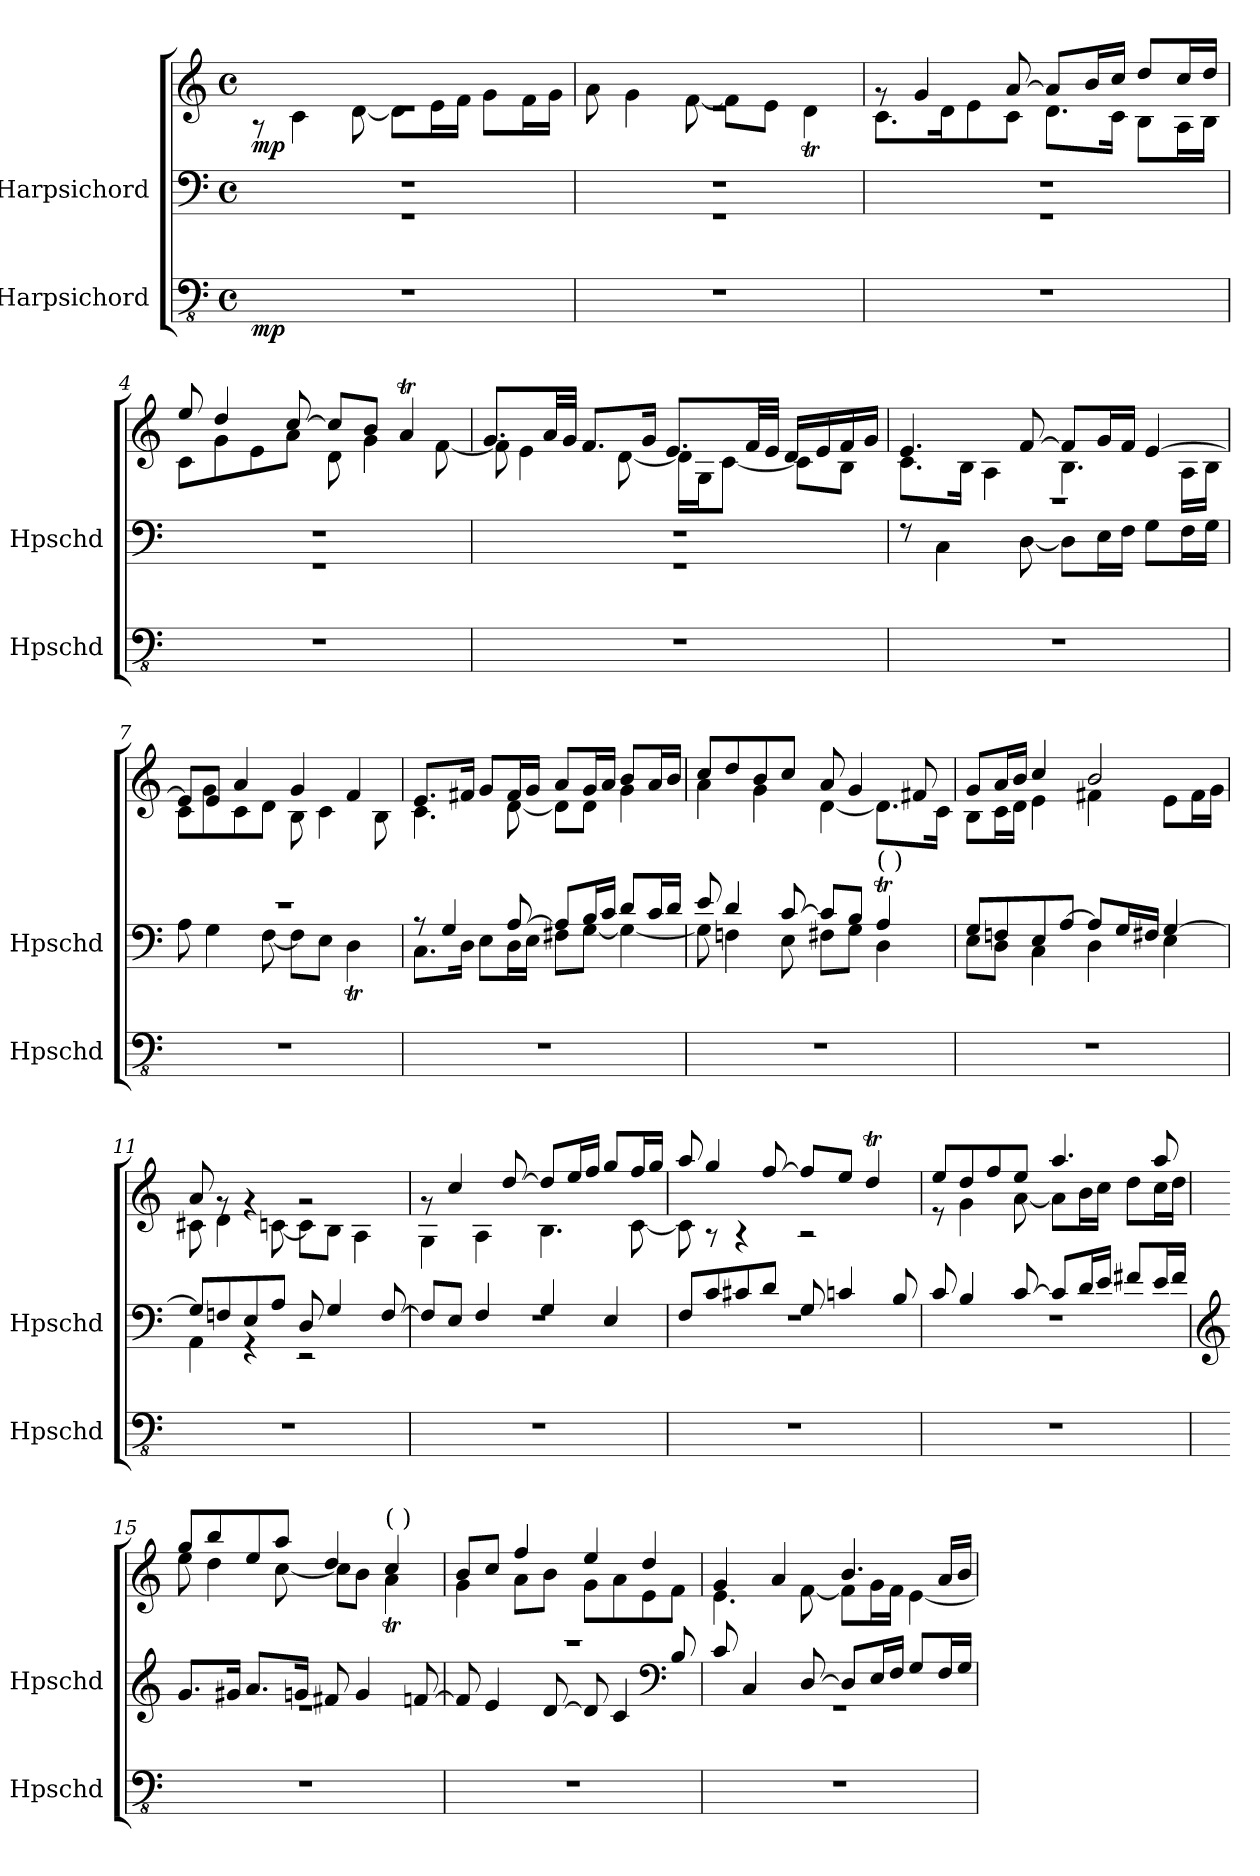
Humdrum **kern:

**kern	**dynam	**kern	**kern	**dynam
*part2	*part2	*part1	*part1	*part1
*staff3	*staff3	*staff2	*staff1	*staff1/2
*I"Harpsichord	*	*I"Harpsichord	*	*
*I'Hpschd	*	*I'Hpschd	*	*
*clefFv4	*	*clefF4	*clefG2	*
*k[]	*	*k[]	*k[]	*
*M4/4	*	*M4/4	*M4/4	*
*met(c)	*	*met(c)	*met(c)	*
*MM80	*	*MM80	*MM80	*
=1	=1	=1	=1	=1
*	*	*^	*^	*
!	!LO:DY:b	!	!	!	!	!LO:DY:b
1r	mp	1rGG	1rF	1re	8r	mp
.	.	.	.	.	4c\	.
.	.	.	.	.	[8d\	.
.	.	.	.	.	8d\L]	.
.	.	.	.	.	16e\L	.
.	.	.	.	.	16f\JJ	.
.	.	.	.	.	8g\L	.
.	.	.	.	.	16f\L	.
.	.	.	.	.	16g\JJ	.
=2	=2	=2	=2	=2	=2	=2
1r	.	1rGG	1rF	1re	8a\	.
.	.	.	.	.	4g\	.
.	.	.	.	.	[8f\	.
.	.	.	.	.	8f\L]	.
.	.	.	.	.	8e\J	.
.	.	.	.	.	4dT\	.
=3	=3	=3	=3	=3	=3	=3
1r	.	1rGG	1rF	8rg	8.c\L	.
.	.	.	.	4g/	.	.
.	.	.	.	.	16d\K	.
.	.	.	.	.	8e\	.
.	.	.	.	[8a/	8c\J	.
.	.	.	.	8a/L]	8.d\L	.
.	.	.	.	16b/L	.	.
.	.	.	.	16cc/JJ	16c\Jk	.
.	.	.	.	8dd/L	8B\L	.
.	.	.	.	16cc/L	16A\L	.
.	.	.	.	16dd/JJ	16B\JJ	.
=4	=4	=4	=4	=4	=4	=4
1r	.	1rGG	1rF	8ee/	8c\L	.
.	.	.	.	4dd/	8g\	.
.	.	.	.	.	8e\	.
.	.	.	.	[8cc/	8a\J	.
.	.	.	.	8cc/L]	8d\	.
.	.	.	.	8b/J	4g\	.
.	.	.	.	4aT/	.	.
.	.	.	.	.	[8f\	.
!!LO:LB:g=z	!!
=5	=5	=5	=5	=5	=5	=5
1r	.	1rGG	1rF	8.g/L	8f\]	.
.	.	.	.	.	4e\	.
.	.	.	.	32a/LL	.	.
.	.	.	.	32g/JJJ	.	.
.	.	.	.	8.f/L	.	.
.	.	.	.	.	[8d\	.
.	.	.	.	16g/Jk	.	.
.	.	.	.	8.e/L	16d\LL]	.
.	.	.	.	.	16G\J	.
.	.	.	.	.	[8c\J	.
.	.	.	.	32f/LL	.	.
.	.	.	.	32e/JJJ	.	.
.	.	.	.	16d/LL	8c\L]	.
.	.	.	.	16e/	.	.
.	.	.	.	16f/	8B\J	.
.	.	.	.	16g/JJ	.	.
=6	=6	=6	=6	=6	=6	=6
1r	.	1r	8rF	4.e/	8.c\L	.
.	.	.	4C\	.	.	.
.	.	.	.	.	16B\Jk	.
.	.	.	.	.	4A\	.
.	.	.	[8D\	[8f/	.	.
.	.	.	8D\L]	8f/L]	4.B\	.
.	.	.	16E\L	16g/L	.	.
.	.	.	16F\JJ	16f/JJ	.	.
.	.	.	8G\L	[4e/	.	.
.	.	.	16F\L	.	16A\LL	.
.	.	.	16G\JJ	.	16B\JJ	.
=7	=7	=7	=7	=7	=7	=7
1r	.	1r	8A\	8e/L]	8c\L	.
.	.	.	4G\	8e/J	8g\	.
.	.	.	.	4a/	8c\	.
.	.	.	[8F\	.	8d\J	.
.	.	.	8F\L]	4g/	8B\	.
.	.	.	8E\J	.	4c\	.
.	.	.	4DT\	4f/	.	.
.	.	.	.	.	8B\	.
=8	=8	=8	=8	=8	=8	=8
1r	.	8r	8.C\L	8.e/L	4.c\	.
.	.	4G/	.	.	.	.
.	.	.	16D\Jk	16f#X/Jk	.	.
.	.	.	8E\L	8g/L	.	.
.	.	[8A/	16D\L	16f#/L	[8d\	.
.	.	.	16E\JJ	16g/JJ	.	.
.	.	8A/L]	8F#X\L	8a/L	8d\L]	.
.	.	16B/L	[8G\J	16g/L	8d\J	.
.	.	16c/JJ	.	16a/JJ	.	.
.	.	8d/L	4G\_	8b/L	4g\	.
.	.	16c/L	.	16a/L	.	.
.	.	16d/JJ	.	16b/JJ	.	.
!!LO:LB:g=z	!!
=9	=9	=9	=9	=9	=9	=9
1r	.	8e/	8G\]	8cc/L	4a\	.
.	.	4d/	4Fn\	8dd/	.	.
.	.	.	.	8b/	4g\	.
.	.	[8c/	8E\	8cc/J	.	.
.	.	8c/L]	8F#X\L	8a/	[4d\	.
.	.	8B/J	8G\J	4g/	.	.
!	!	!LO:TX:a:t=(    )	!	!	!	!
.	.	4AT/	4D\	.	8.d\L]	.
.	.	.	.	8f#X/	.	.
.	.	.	.	.	16c\Jk	.
=10	=10	=10	=10	=10	=10	=10
1r	.	8G/L	8E\L	8g/L	8B\L	.
.	.	8Fn/	8D\J	16a/L	16c\L	.
.	.	.	.	16b/JJ	16d\JJ	.
.	.	8E/	4C\	4cc/	4e\	.
.	.	[8A/J	.	.	.	.
.	.	8A/L]	4D\	2b/	4f#X\	.
.	.	16G/L	.	.	.	.
.	.	16F#X/JJ	.	.	.	.
.	.	[4G/	4E\	.	8e\L	.
.	.	.	.	.	16f#\L	.
.	.	.	.	.	16g\JJ	.
=11	=11	=11	=11	=11	=11	=11
1r	.	8G/L]	4AA\	8a/	8c#X\	.
.	.	8Fn/	.	8rg	4d\	.
.	.	8E/	4r	4rg	.	.
.	.	8A/J	.	.	[8cn\	.
.	.	8D/	2r	2rg	8c\L]	.
.	.	4G/	.	.	8B\J	.
.	.	.	.	.	4A\	.
.	.	[8F/	.	.	.	.
=12	=12	=12	=12	=12	=12	=12
1r	.	8F/L]	1rF	8rg	4G\	.
.	.	8E/J	.	4cc/	.	.
.	.	4F/	.	.	4A\	.
.	.	.	.	[8dd/	.	.
.	.	4G/	.	8dd/L]	4.B\	.
.	.	.	.	16ee/L	.	.
.	.	.	.	16ff/JJ	.	.
.	.	4E/	.	8gg/L	.	.
.	.	.	.	16ff/L	[8c\	.
.	.	.	.	16gg/JJ	.	.
=13	=13	=13	=13	=13	=13	=13
1r	.	8F/L	1rF	8aa/	8c\]	.
.	.	8c/	.	4gg/	8r	.
.	.	8c#X/	.	.	4r	.
.	.	8d/J	.	[8ff/	.	.
.	.	8G/	.	8ff/L]	2r	.
.	.	4cn/	.	8ee/J	.	.
.	.	.	.	4ddT/	.	.
.	.	8B/	.	.	.	.
!!LO:PB:g=z	!!
=14	=14	=14	=14	=14	=14	=14
1r	.	8c/	1rF	8ee/L	8r	.
.	.	4B/	.	8dd/	4g\	.
.	.	.	.	8ff/	.	.
.	.	[8c/	.	8ee/J	[8a\	.
.	.	8c/L]	.	4.aa/	8a\L]	.
.	.	16d/L	.	.	16b\L	.
.	.	16e/JJ	.	.	16cc\JJ	.
.	.	8f#X/L	.	.	8dd\L	.
.	.	16e/L	.	8aa/	16cc\L	.
.	.	16f#/JJ	.	.	16dd\JJ	.
=15	=15	=15	=15	=15	=15	=15
*	*	*clefG2	*	*	*	*
1r	.	8.g/L	1re	8gg/L	8ee\	.
.	.	.	.	8bb/	4dd\	.
.	.	16g#X/Jk	.	.	.	.
.	.	8.a/L	.	8ee/	.	.
.	.	.	.	8aa/J	[8cc\	.
.	.	16gn/Jk	.	.	.	.
.	.	8f#X/	.	4dd/	8cc\L]	.
.	.	4g/	.	.	8b\J	.
!	!	!	!	!LO:TX:a:t=(    )	!	!
.	.	.	.	4cc/	4aT\	.
.	.	[8fn/	.	.	.	.
=16	=16	=16	=16	=16	=16	=16
1r	.	8f/]	1rccc	8b/L	4g\	.
.	.	4e/	.	8cc/J	.	.
.	.	.	.	4ff/	8a\L	.
.	.	[8d/	.	.	8b\J	.
.	.	8d/]	.	4ee/	8g\L	.
.	.	4c/	.	.	8a\	.
.	.	.	.	4dd/	8e\	.
*	*	*clefF4	*	*	*	*
.	.	8B/	.	.	8f\J	.
=17	=17	=17	=17	=17	=17	=17
1r	.	8c/	1r	4g/	4.e\	.
.	.	4C/	.	.	.	.
.	.	.	.	4a/	.	.
.	.	[8D/	.	.	[8f\	.
.	.	8D/L]	.	4.b/	8f\L]	.
.	.	16E/L	.	.	16g\L	.
.	.	16F/JJ	.	.	16f\JJ	.
.	.	8G/L	.	.	[4e\	.
.	.	16F/L	.	16a/LL	.	.
.	.	16G/JJ	.	16b/JJ	.	.
*	*	*v	*v	*	*	*
*	*	*	*v	*v	*
=	=	=	=	=
*-	*-	*-	*-	*-
